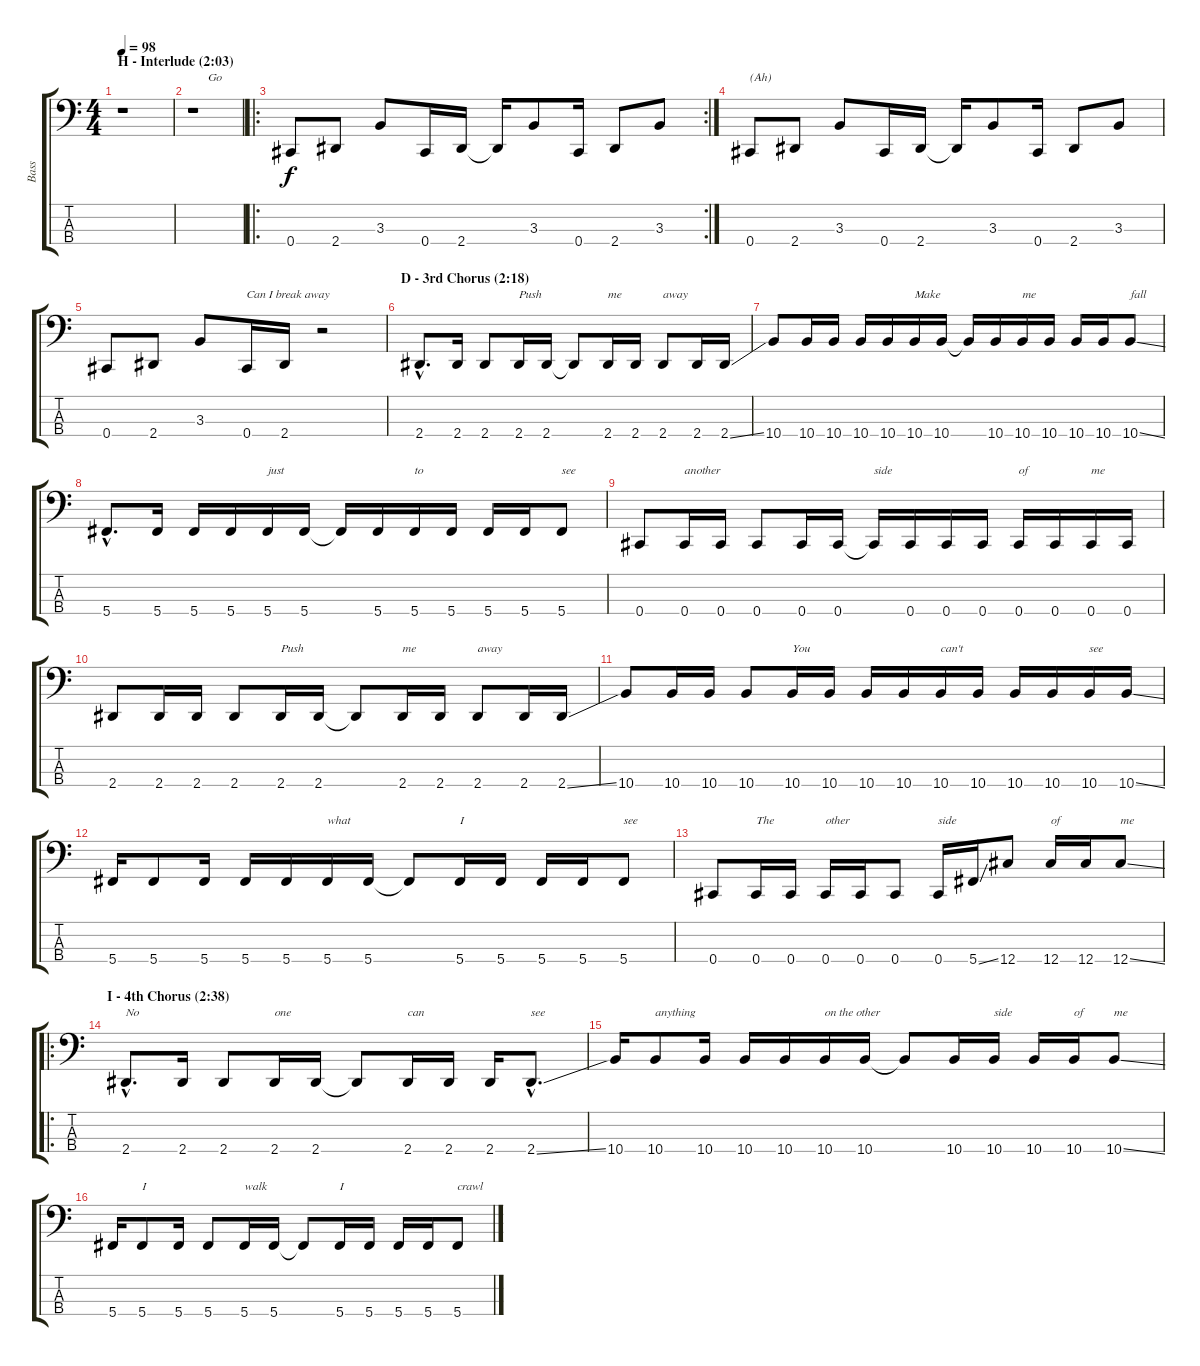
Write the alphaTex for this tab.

\track ("Bass" "Bass") {instrument electricbasspick}
\staff {score tabs}
\tuning (Gb2 Db2 Ab1 Db1) {hide}
\ts (4 4)
\section ("" "H - Interlude (2:03)")
\tempo 98
\clef f4
\ks c
r.1{dy f} |
r.1{txt "     Go"} |
\ro
\rc 2
0.4.8 2.4.8 3.3.8 0.4.16 2.4.16 2.4{t}.16 3.3.8 0.4.16 2.4.8 3.3.8 |
0.4.8{txt "(Ah)"} 2.4.8 3.3.8 0.4.16 2.4.16 2.4{t}.16 3.3.8 0.4.16 2.4.8 3.3.8 |
0.4.8 2.4.8 3.3.8 0.4.16{txt "Can I break away"} 2.4.16 r.2 |
\section ("" "D - 3rd Chorus (2:18)")
2.4{hac}.8{d} 2.4.16 2.4.8 2.4.16{txt "Push"} 2.4.16 2.4{t}.8 2.4.16{txt "me"} 2.4.16 2.4.8{txt "away"} 2.4.16 2.4{ss}.16 |
10.4.8 10.4.16 10.4.16 10.4.16 10.4.16 10.4.16{txt "Make"} 10.4.16 10.4{t}.16 10.4.16 10.4.16{txt "me"} 10.4.16 10.4.16 10.4.16 10.4{ss}.8{txt "fall"} |
5.4{hac}.8{d} 5.4.16 5.4.16 5.4.16 5.4.16{txt "just"} 5.4.16 5.4{t}.16 5.4.16 5.4.16{txt "to"} 5.4.16 5.4.16 5.4.16 5.4.8{txt "see"} |
0.4.8 0.4.16{txt "another"} 0.4.16 0.4.8 0.4.16 0.4.16 0.4{t}.16{txt "side"} 0.4.16 0.4.16 0.4.16 0.4.16{txt "of"} 0.4.16 0.4.16{txt "me"} 0.4.16 |
2.4.8 2.4.16 2.4.16 2.4.8 2.4.16{txt "Push"} 2.4.16 2.4{t}.8 2.4.16{txt "me"} 2.4.16 2.4.8{txt "away"} 2.4.16 2.4{ss}.16 |
10.4.8 10.4.16 10.4.16 10.4.8 10.4.16{txt "You"} 10.4.16 10.4.16 10.4.16 10.4.16{txt "can't"} 10.4.16 10.4.16 10.4.16 10.4.16{txt "see"} 10.4{ss}.16 |
5.4.16 5.4.8 5.4.16 5.4.16 5.4.16 5.4.16{txt "what"} 5.4.16 5.4{t}.8 5.4.16{txt "I"} 5.4.16 5.4.16 5.4.16 5.4.8{txt "see"} |
0.4.8 0.4.16{txt "The"} 0.4.16 0.4.16{txt "other"} 0.4.16 0.4.8 0.4.16{txt "side"} 5.4{ss}.16 12.4.8 12.4.16{txt "of"} 12.4.16 12.4{ss}.8{txt "me"} |
\ro
\section ("" "I - 4th Chorus (2:38)")
2.4{hac}.8{d txt "No"} 2.4.16 2.4.8 2.4.16{txt "one"} 2.4.16 2.4{t}.8 2.4.16{txt "can"} 2.4.16 2.4.16 2.4{ss hac}.8{d txt "see"} |
10.4.16 10.4.8{txt "anything"} 10.4.16 10.4.16 10.4.16 10.4.16{txt "on the other"} 10.4.16 10.4{t}.8 10.4.16 10.4.16{txt "side"} 10.4.16 10.4.16{txt "of"} 10.4{ss}.8{txt "me"} |
5.4.16 5.4.8{txt "I"} 5.4.16 5.4.8 5.4.16{txt "walk"} 5.4.16 5.4{t}.8 5.4.16{txt "I"} 5.4.16 5.4.16 5.4.16 5.4.8{txt "crawl"}
